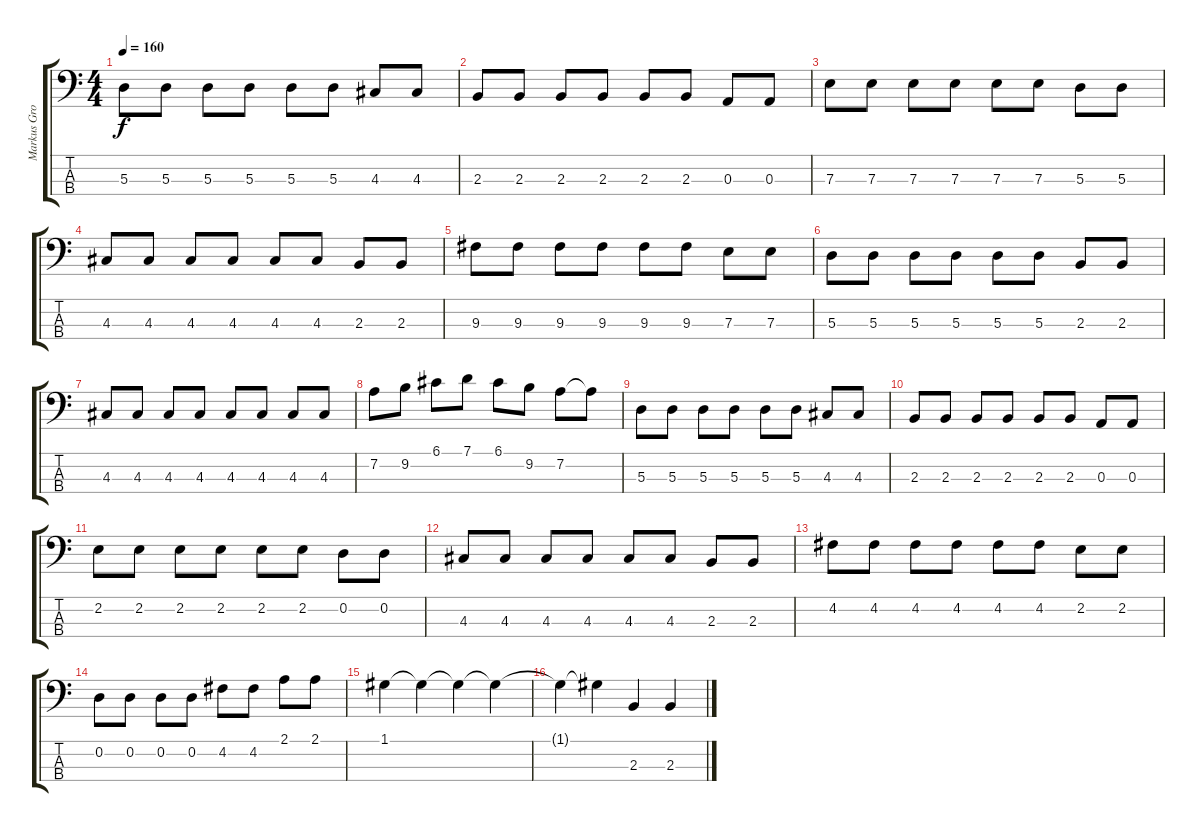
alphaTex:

\track ("Markus Grosskopf" "Markus Gro") {instrument electricbassfinger}
\staff {score tabs}
\tuning (G2 D2 A1 E1) {hide}
\ts (4 4)
\tempo 160
\clef f4
\ks c
5.3.8{dy f} 5.3.8 5.3.8 5.3.8 5.3.8 5.3.8 4.3.8 4.3.8 |
2.3.8 2.3.8 2.3.8 2.3.8 2.3.8 2.3.8 0.3.8 0.3.8 |
7.3.8 7.3.8 7.3.8 7.3.8 7.3.8 7.3.8 5.3.8 5.3.8 |
4.3.8 4.3.8 4.3.8 4.3.8 4.3.8 4.3.8 2.3.8 2.3.8 |
9.3.8 9.3.8 9.3.8 9.3.8 9.3.8 9.3.8 7.3.8 7.3.8 |
5.3.8 5.3.8 5.3.8 5.3.8 5.3.8 5.3.8 2.3.8 2.3.8 |
4.3.8 4.3.8 4.3.8 4.3.8 4.3.8 4.3.8 4.3.8 4.3.8 |
7.2.8 9.2.8 6.1.8 7.1.8 6.1.8 9.2.8 7.2.8 7.2{t}.8 |
5.3.8 5.3.8 5.3.8 5.3.8 5.3.8 5.3.8 4.3.8 4.3.8 |
2.3.8 2.3.8 2.3.8 2.3.8 2.3.8 2.3.8 0.3.8 0.3.8 |
2.2.8 2.2.8 2.2.8 2.2.8 2.2.8 2.2.8 0.2.8 0.2.8 |
4.3.8 4.3.8 4.3.8 4.3.8 4.3.8 4.3.8 2.3.8 2.3.8 |
4.2.8 4.2.8 4.2.8 4.2.8 4.2.8 4.2.8 2.2.8 2.2.8 |
0.2.8 0.2.8 0.2.8 0.2.8 4.2.8 4.2.8 2.1.8 2.1.8 |
1.1.4 1.1{t}.4 1.1{t}.4 1.1{t}.4 |
1.1{t}.4 1.1{t}.4 2.3.4 2.3.4
